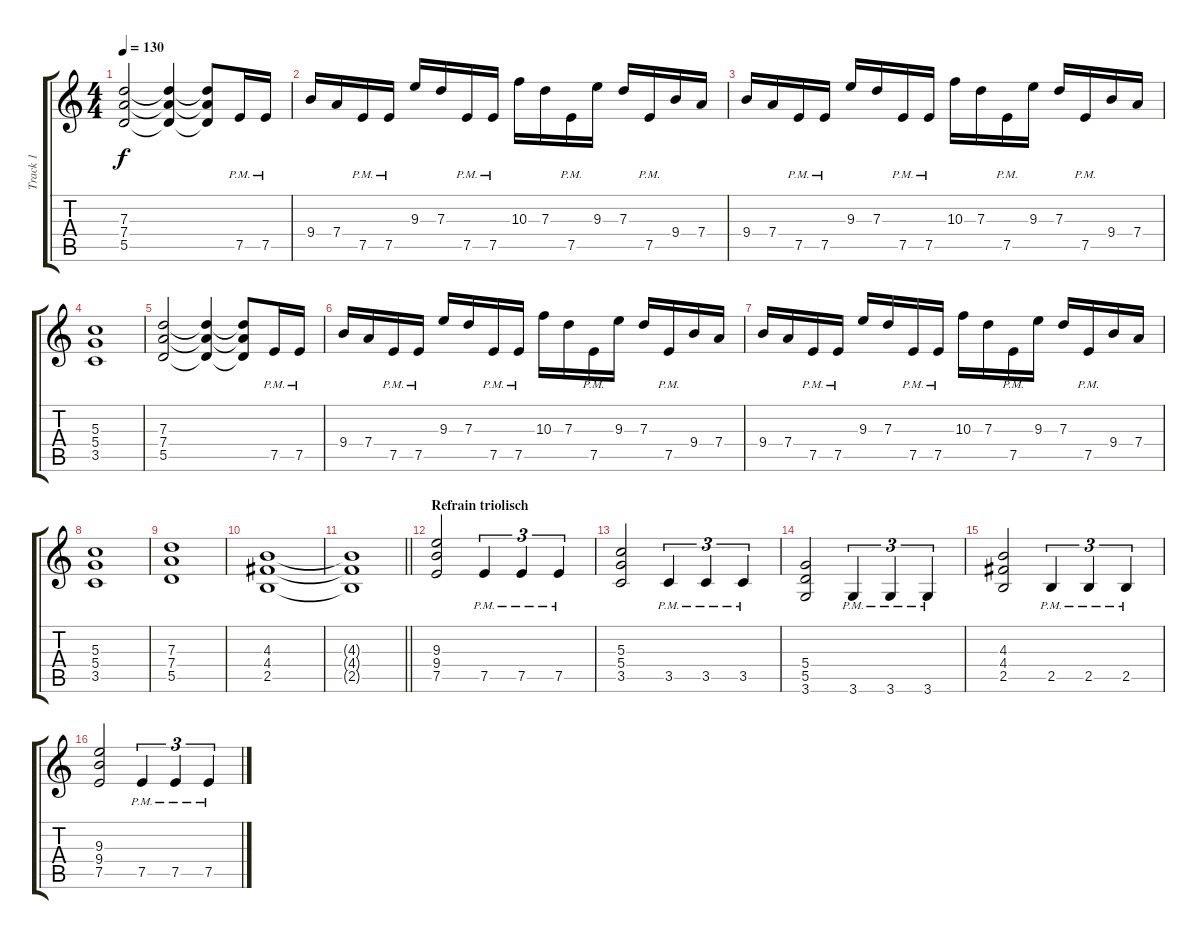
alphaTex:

\track ("Track 1" "Track 1") {instrument overdrivenguitar}
\staff {score tabs}
\tuning (E4 B3 G3 D3 A2 E2) {hide}
\ts (4 4)
\tempo 130
\clef g2
\ks c
(7.3 7.4 5.5).2{dy f} (7.3{t} 7.4{t} 5.5{t}).4 (7.3{t} 7.4{t} 5.5{t}).8 7.5{pm}.16 7.5{pm}.16 |
9.4.16 7.4.16 7.5{pm}.16 7.5{pm}.16 9.3.16 7.3.16 7.5{pm}.16 7.5{pm}.16 10.3.16 7.3.16 7.5{pm}.16 9.3.16 7.3.16 7.5{pm}.16 9.4.16 7.4.16 |
9.4.16 7.4.16 7.5{pm}.16 7.5{pm}.16 9.3.16 7.3.16 7.5{pm}.16 7.5{pm}.16 10.3.16 7.3.16 7.5{pm}.16 9.3.16 7.3.16 7.5{pm}.16 9.4.16 7.4.16 |
(5.3 5.4 3.5).1 |
(7.3 7.4 5.5).2 (7.3{t} 7.4{t} 5.5{t}).4 (7.3{t} 7.4{t} 5.5{t}).8 7.5{pm}.16 7.5{pm}.16 |
9.4.16 7.4.16 7.5{pm}.16 7.5{pm}.16 9.3.16 7.3.16 7.5{pm}.16 7.5{pm}.16 10.3.16 7.3.16 7.5{pm}.16 9.3.16 7.3.16 7.5{pm}.16 9.4.16 7.4.16 |
9.4.16 7.4.16 7.5{pm}.16 7.5{pm}.16 9.3.16 7.3.16 7.5{pm}.16 7.5{pm}.16 10.3.16 7.3.16 7.5{pm}.16 9.3.16 7.3.16 7.5{pm}.16 9.4.16 7.4.16 |
(5.3 5.4 3.5).1 |
(7.3 7.4 5.5).1 |
(4.3 4.4 2.5).1 |
\barLineRight lightlight
(4.3{t} 4.4{t} 2.5{t}).1 |
\section ("" "Refrain triolisch")
(9.3 9.4 7.5).2 7.5{pm}.4{tu (3 2)} 7.5{pm}.4{tu (3 2)} 7.5{pm}.4{tu (3 2)} |
(5.3 5.4 3.5).2 3.5{pm}.4{tu (3 2)} 3.5{pm}.4{tu (3 2)} 3.5{pm}.4{tu (3 2)} |
(5.4 5.5 3.6).2 3.6{pm}.4{tu (3 2)} 3.6{pm}.4{tu (3 2)} 3.6{pm}.4{tu (3 2)} |
(4.3 4.4 2.5).2 2.5{pm}.4{tu (3 2)} 2.5{pm}.4{tu (3 2)} 2.5{pm}.4{tu (3 2)} |
(9.3 9.4 7.5).2 7.5{pm}.4{tu (3 2)} 7.5{pm}.4{tu (3 2)} 7.5{pm}.4{tu (3 2)}
